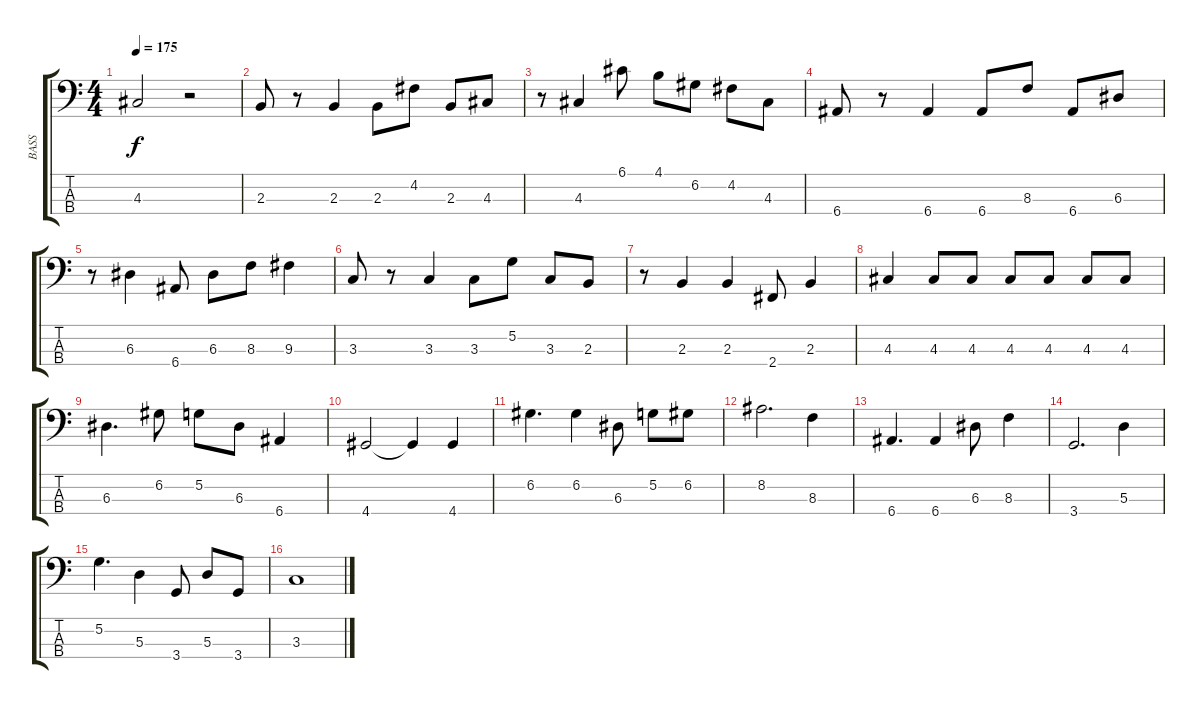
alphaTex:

\track ("BASS" "BASS") {instrument electricbassfinger}
\staff {score tabs}
\tuning (G2 D2 A1 E1) {hide}
\ts (4 4)
\tempo 175
\clef f4
\ks c
4.3.2{dy f} r.2 |
2.3.8 r.8 2.3.4 2.3.8 4.2.8 2.3.8 4.3.8 |
r.8 4.3.4 6.1.8 4.1.8 6.2.8 4.2.8 4.3.8 |
6.4.8 r.8 6.4.4 6.4.8 8.3.8 6.4.8 6.3.8 |
r.8 6.3.4 6.4.8 6.3.8 8.3.8 9.3.4 |
3.3.8 r.8 3.3.4 3.3.8 5.2.8 3.3.8 2.3.8 |
r.8 2.3.4 2.3.4 2.4.8 2.3.4 |
4.3.4 4.3.8 4.3.8 4.3.8 4.3.8 4.3.8 4.3.8 |
6.3.4{d} 6.2.8 5.2.8 6.3.8 6.4.4 |
4.4.2 4.4{t}.4 4.4.4 |
6.2.4{d} 6.2.4 6.3.8 5.2.8 6.2.8 |
8.2.2{d} 8.3.4 |
6.4.4{d} 6.4.4 6.3.8 8.3.4 |
3.4.2{d} 5.3.4 |
5.2.4{d} 5.3.4 3.4.8 5.3.8 3.4.8 |
3.3.1
